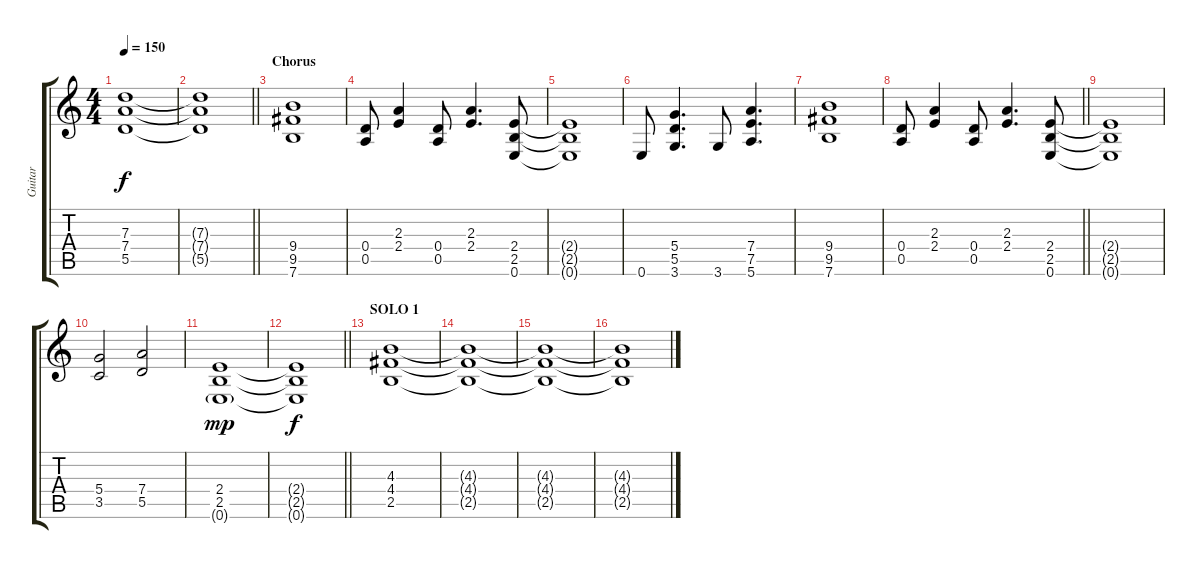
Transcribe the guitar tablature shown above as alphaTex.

\track ("Guitar" "Guitar") {instrument overdrivenguitar}
\staff {score tabs}
\tuning (E4 B3 G3 D3 A2 E2) {hide}
\ts (4 4)
\tempo 150
\clef g2
\ks c
(7.3 7.4 5.5).1{dy f} |
\barLineRight lightlight
(7.3{t} 7.4{t} 5.5{t}).1 |
\section ("" "Chorus")
(9.4 9.5 7.6).1 |
(0.4 0.5).8 (2.3 2.4).4 (0.4 0.5).8 (2.3 2.4).4{d} (2.4 2.5 0.6).8 |
(2.4{t} 2.5{t} 0.6{t}).1 |
0.6.8 (5.4 5.5 3.6).4{d} 3.6.8 (7.4 7.5 5.6).4{d} |
(9.4 9.5 7.6).1 |
\barLineRight lightlight
(0.4 0.5).8 (2.3 2.4).4 (0.4 0.5).8 (2.3 2.4).4{d} (2.4 2.5 0.6).8 |
(2.4{t} 2.5{t} 0.6{t}).1 |
(5.4 3.5).2 (7.4 5.5).2 |
(2.4 2.5 0.6{g}).1{dy mp} |
\barLineRight lightlight
(2.4{t} 2.5{t} 0.6{t}).1{dy f} |
\section ("" "SOLO 1")
(4.3 4.4 2.5).1 |
(4.3{t} 4.4{t} 2.5{t}).1 |
(4.3{t} 4.4{t} 2.5{t}).1 |
(4.3{t} 4.4{t} 2.5{t}).1
